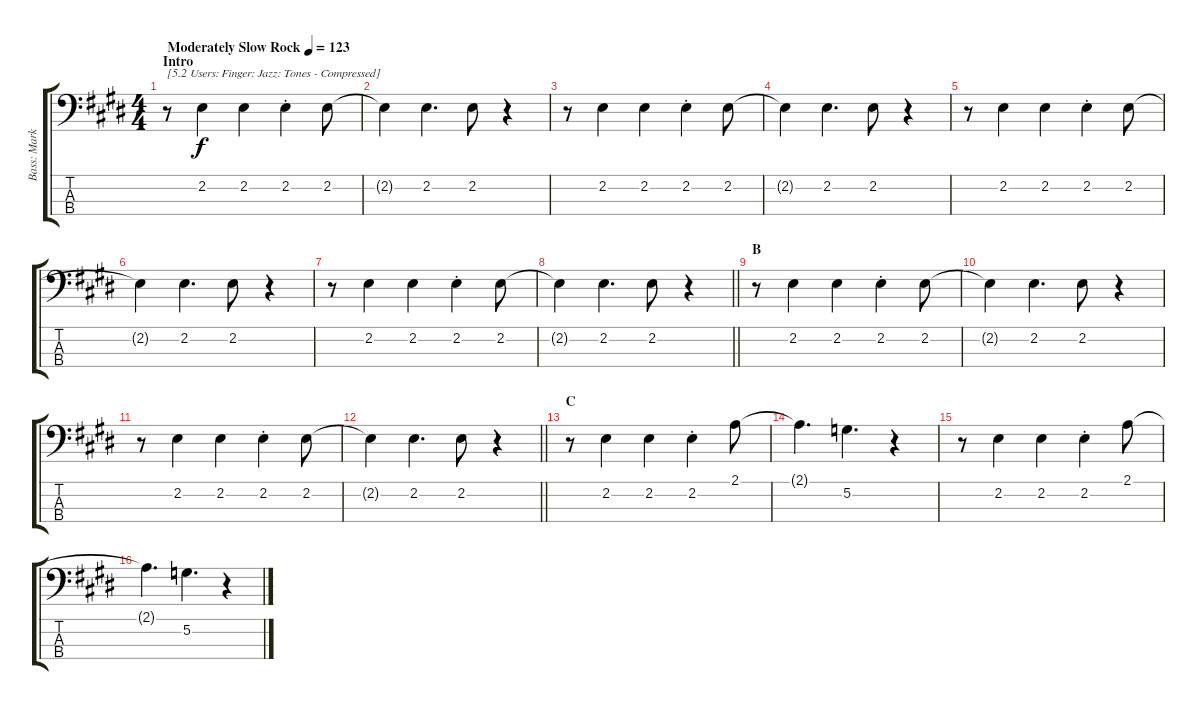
\track ("Bass: Mark" "Bass: Mark") {instrument electricbassfinger}
\staff {score tabs}
\tuning (G2 D2 A1 E1) {hide}
\ts (4 4)
\section ("" "Intro")
\tempo (123 "Moderately Slow Rock")
\clef f4
\ks e
r.8{txt "[5.2 Users: Finger: Jazz: Tones - Compressed]" dy f instrument electricbassfinger} 2.2.4 2.2.4 2.2{st}.4 2.2.8 |
2.2{t}.4 2.2.4{d} 2.2.8 r.4 |
r.8 2.2.4 2.2.4 2.2{st}.4 2.2.8 |
2.2{t}.4 2.2.4{d} 2.2.8 r.4 |
r.8 2.2.4 2.2.4 2.2{st}.4 2.2.8 |
2.2{t}.4 2.2.4{d} 2.2.8 r.4 |
r.8 2.2.4 2.2.4 2.2{st}.4 2.2.8 |
\barLineRight lightlight
2.2{t}.4 2.2.4{d} 2.2.8 r.4 |
\section ("" "B")
r.8 2.2.4 2.2.4 2.2{st}.4 2.2.8 |
2.2{t}.4 2.2.4{d} 2.2.8 r.4 |
r.8 2.2.4 2.2.4 2.2{st}.4 2.2.8 |
\barLineRight lightlight
2.2{t}.4 2.2.4{d} 2.2.8 r.4 |
\section ("" "C")
r.8 2.2.4 2.2.4 2.2{st}.4 2.1.8 |
2.1{t}.4{d} 5.2.4{d} r.4 |
r.8 2.2.4 2.2.4 2.2{st}.4 2.1.8 |
2.1{t}.4{d} 5.2.4{d} r.4
